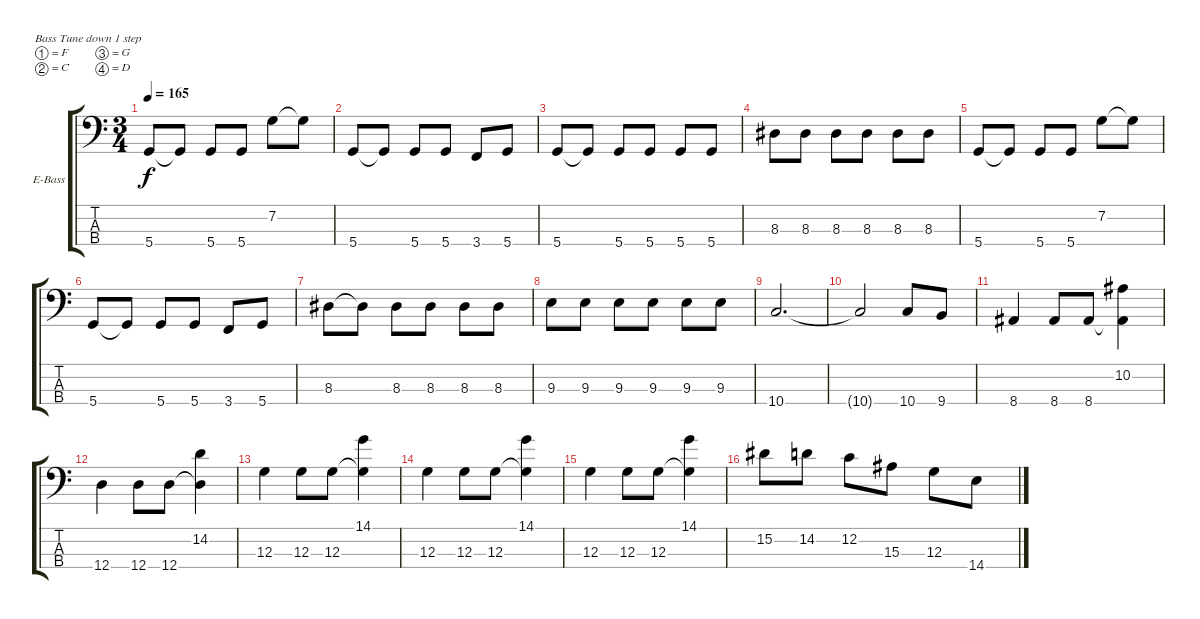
\bracketExtendMode groupsimilarinstruments
\firstSystemTrackNameOrientation horizontal
\otherSystemsTrackNameOrientation horizontal
\track ("Kristian - Bass" "E-Bass") {instrument electricbassfinger}
\staff {score tabs}
\tuning (F2 C2 G1 D1)
\ts (3 4)
\tempo 165
\clef f4
\ks c
5.4.8{dy f} 5.4{t}.8 5.4.8 5.4.8 7.2.8 7.2{t}.8 |
5.4.8 5.4{t}.8 5.4.8 5.4.8 3.4.8 5.4.8 |
5.4.8 5.4{t}.8 5.4.8 5.4.8 5.4.8 5.4.8 |
8.3.8 8.3.8 8.3.8 8.3.8 8.3.8 8.3.8 |
5.4.8 5.4{t}.8 5.4.8 5.4.8 7.2.8 7.2{t}.8 |
5.4.8 5.4{t}.8 5.4.8 5.4.8 3.4.8 5.4.8 |
8.3.8 8.3{t}.8 8.3.8 8.3.8 8.3.8 8.3.8 |
9.3.8 9.3.8 9.3.8 9.3.8 9.3.8 9.3.8 |
10.4.2{d} |
10.4{t}.2 10.4.8 9.4.8 |
8.4.4 8.4.8 8.4.8 (10.2 8.4{t}).4 |
12.4.4 12.4.8 12.4.8 (14.2 12.4{t}).4 |
12.3.4 12.3.8 12.3.8 (14.1 12.3{t}).4 |
12.3.4 12.3.8 12.3.8 (14.1 12.3{t}).4 |
12.3.4 12.3.8 12.3.8 (14.1 12.3{t}).4 |
15.2.8 14.2.8 12.2.8 15.3.8 12.3.8 14.4.8
